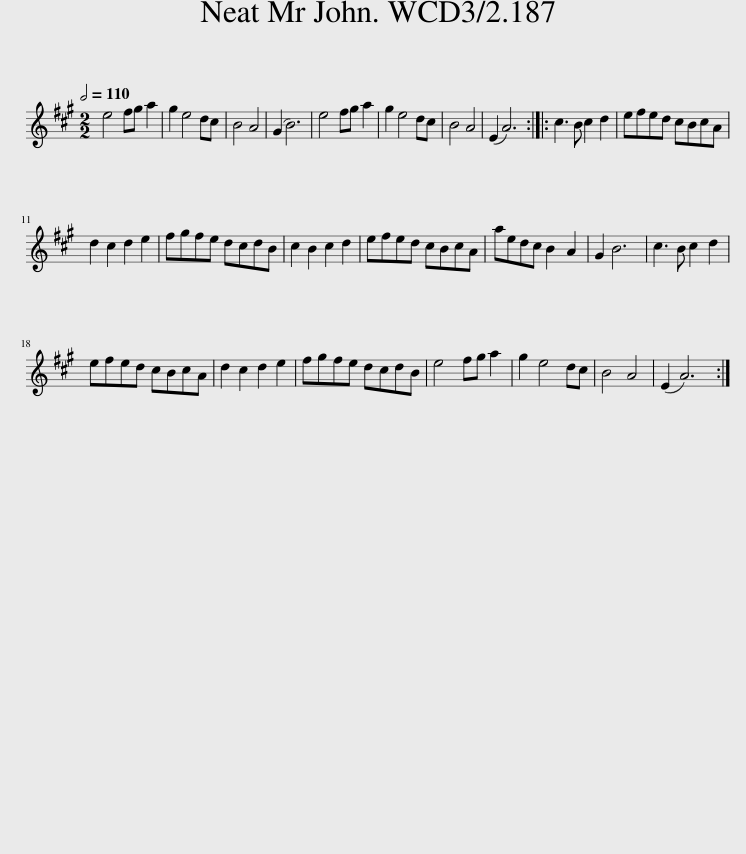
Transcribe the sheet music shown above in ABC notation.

X:1
L:1/8
Q:1/2=110
M:2/2
I:linebreak $
K:A
V:1 treble
V:1
 e4 fg a2 | g2 e4 dc | B4 A4 | (G2 B6) | e4 fg a2 | %5
 g2 e4 dc | B4 A4 | (E2 A6) :: c3 B c2 d2 | efed cBcA |$ %10
 d2 c2 d2 e2 | fgfe dcdB | c2 B2 c2 d2 | efed cBcA | aedc B2 A2 | %15
 G2 B6 | c3 B c2 d2 |$ efed cBcA | d2 c2 d2 e2 | fgfe dcdB | %20
 e4 fg a2 | g2 e4 dc | B4 A4 | (E2 A6) :| %24
